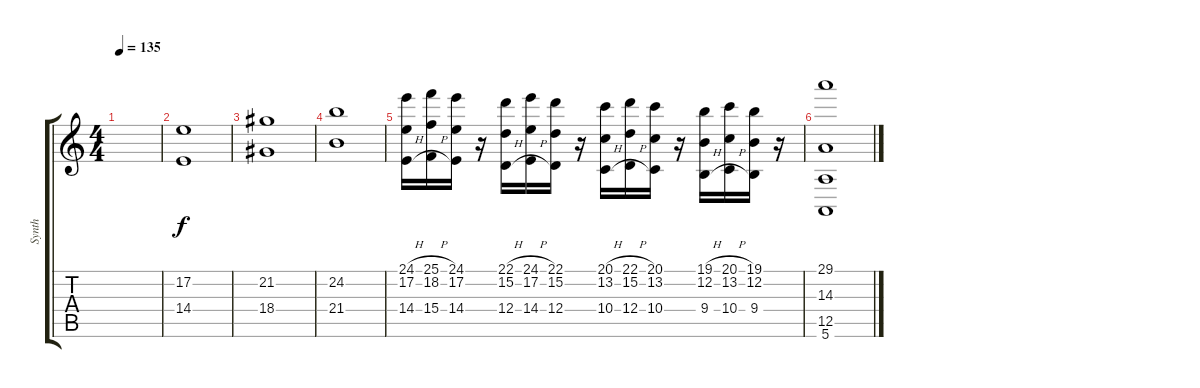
\track ("Synth" "Synth") {instrument stringensemble1}
\staff {score tabs}
\tuning (E4 B3 G3 D3 A2 E2) {hide}
\ts (4 4)
\tempo 135
\clef g2
\ks c
|
(17.2 14.4).1 |
(21.2 18.4).1 |
(24.2 21.4).1 |
(24.1{h} 17.2{h} 14.4{h}).16 (25.1{h} 18.2{h} 15.4{h}).16 (24.1 17.2 14.4).16 r.16 (22.1{h} 15.2{h} 12.4{h}).16 (24.1{h} 17.2{h} 14.4{h}).16 (22.1 15.2 12.4).16 r.16 (20.1{h} 13.2{h} 10.4{h}).16 (22.1{h} 15.2{h} 12.4{h}).16 (20.1 13.2 10.4).16 r.16 (19.1{h} 12.2{h} 9.4{h}).16 (20.1{h} 13.2{h} 10.4{h}).16 (19.1 12.2 9.4).16 r.16 |
(29.1 14.3 12.5 5.6).1
